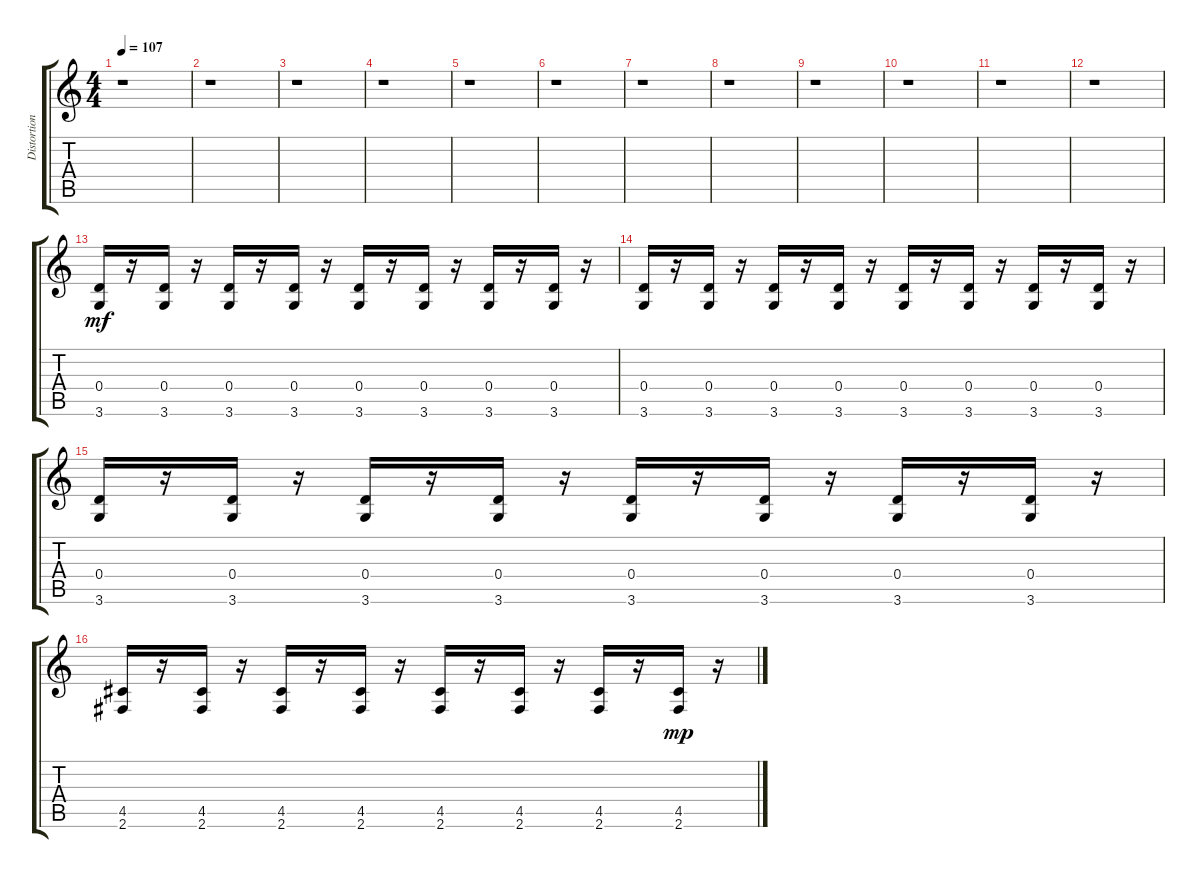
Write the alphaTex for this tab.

\track ("Distortion" "Distortion") {instrument distortionguitar}
\staff {score tabs}
\tuning (E4 B3 G3 D3 A2 E2) {hide}
\ts (4 4)
\tempo 107
\clef g2
\ks c
r.1{dy mf} |
r.1 |
r.1 |
r.1 |
r.1 |
r.1 |
r.1 |
r.1 |
r.1 |
r.1 |
r.1 |
r.1 |
(0.4 3.6).16 r.16 (0.4 3.6).16 r.16 (0.4 3.6).16 r.16 (0.4 3.6).16 r.16 (0.4 3.6).16 r.16 (0.4 3.6).16 r.16 (0.4 3.6).16 r.16 (0.4 3.6).16 r.16 |
(0.4 3.6).16 r.16 (0.4 3.6).16 r.16 (0.4 3.6).16 r.16 (0.4 3.6).16 r.16 (0.4 3.6).16 r.16 (0.4 3.6).16 r.16 (0.4 3.6).16 r.16 (0.4 3.6).16 r.16 |
(0.4 3.6).16 r.16 (0.4 3.6).16 r.16 (0.4 3.6).16 r.16 (0.4 3.6).16 r.16 (0.4 3.6).16 r.16 (0.4 3.6).16 r.16 (0.4 3.6).16 r.16 (0.4 3.6).16 r.16 |
(4.5 2.6).16 r.16 (4.5 2.6).16 r.16 (4.5 2.6).16 r.16 (4.5 2.6).16 r.16 (4.5 2.6).16 r.16 (4.5 2.6).16 r.16 (4.5 2.6).16 r.16 (4.5 2.6).16{dy mp} r.16
